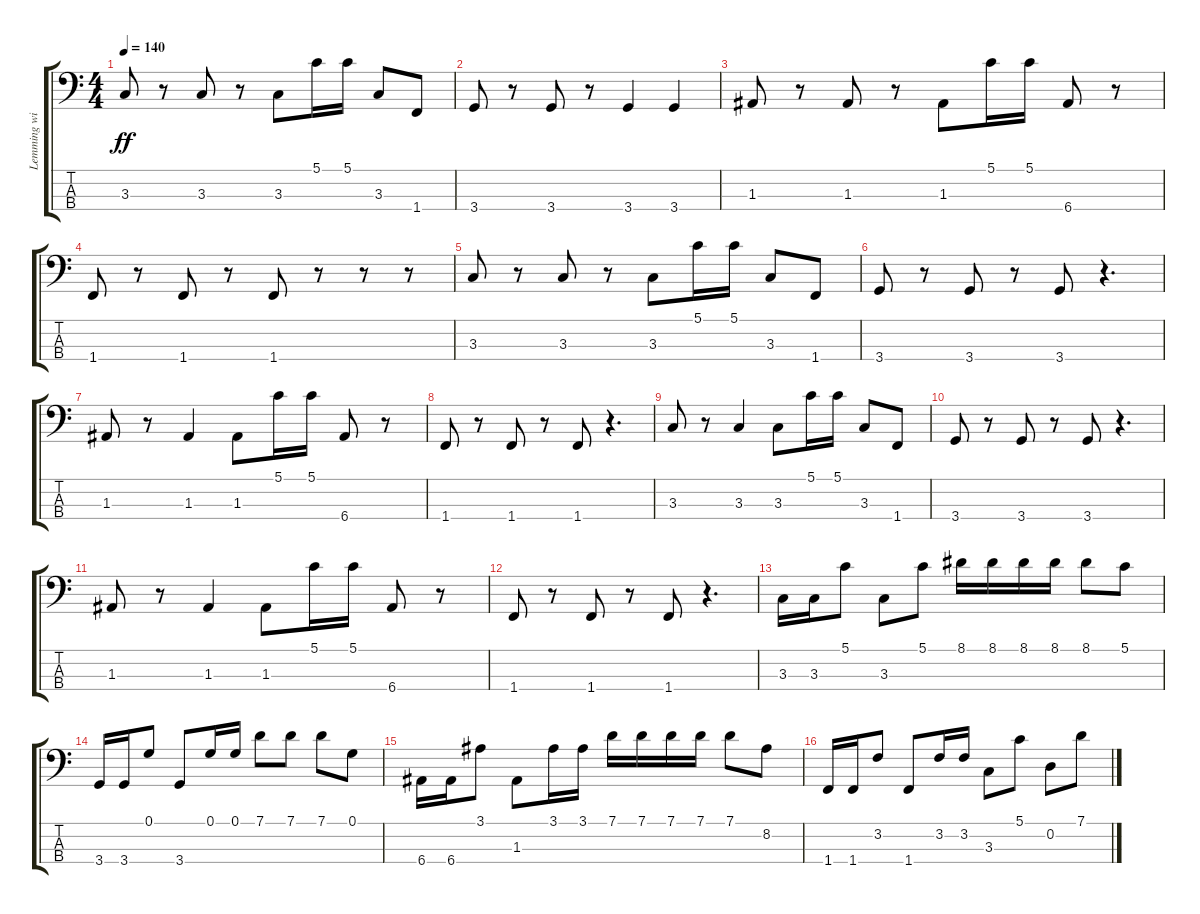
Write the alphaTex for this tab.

\track ("Lemming with Keyboard 2" "Lemming wi") {instrument synthbass2}
\staff {score tabs}
\tuning (G2 D2 A1 E1) {hide}
\ts (4 4)
\tempo 140
\clef f4
\ks c
3.3.8{dy ff} r.8 3.3.8 r.8 3.3.8 5.1.16 5.1.16 3.3.8 1.4.8 |
3.4.8 r.8 3.4.8 r.8 3.4.4 3.4.4 |
1.3.8 r.8 1.3.8 r.8 1.3.8 5.1.16 5.1.16 6.4.8 r.8 |
1.4.8 r.8 1.4.8 r.8 1.4.8 r.8 r.8 r.8 |
3.3.8 r.8 3.3.8 r.8 3.3.8 5.1.16 5.1.16 3.3.8 1.4.8 |
3.4.8 r.8 3.4.8 r.8 3.4.8 r.4{d} |
1.3.8 r.8 1.3.4 1.3.8 5.1.16 5.1.16 6.4.8 r.8 |
1.4.8 r.8 1.4.8 r.8 1.4.8 r.4{d} |
3.3.8 r.8 3.3.4 3.3.8 5.1.16 5.1.16 3.3.8 1.4.8 |
3.4.8 r.8 3.4.8 r.8 3.4.8 r.4{d} |
1.3.8 r.8 1.3.4 1.3.8 5.1.16 5.1.16 6.4.8 r.8 |
1.4.8 r.8 1.4.8 r.8 1.4.8 r.4{d} |
3.3.16 3.3.16 5.1.8 3.3.8 5.1.8 8.1.16 8.1.16 8.1.16 8.1.16 8.1.8 5.1.8 |
3.4.16 3.4.16 0.1.8 3.4.8 0.1.16 0.1.16 7.1.8 7.1.8 7.1.8 0.1.8 |
6.4.16 6.4.16 3.1.8 1.3.8 3.1.16 3.1.16 7.1.16 7.1.16 7.1.16 7.1.16 7.1.8 8.2.8 |
1.4.16 1.4.16 3.2.8 1.4.8 3.2.16 3.2.16 3.3.8 5.1.8 0.2.8 7.1.8
